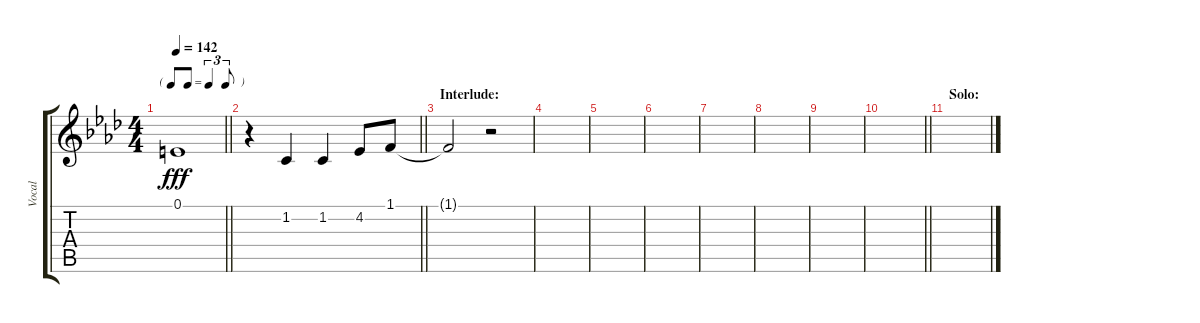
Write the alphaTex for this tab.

\track ("Vocal" "Vocal") {instrument altosax}
\staff {score tabs}
\tuning (E4 B3 G3 D3 A2 E2) {hide}
\ts (4 4)
\tf triplet8th
\tempo 142
\clef g2
\barLineRight lightlight
\ks ab
0.1{t}.1{dy fff} |
\barLineRight lightlight
r.4 1.2.4 1.2.4 4.2.8 1.1.8 |
\section ("" "Interlude:")
1.1{t}.2 r.2 |
|
|
|
|
|
|
\barLineRight lightlight
|
\section ("" "Solo:")
